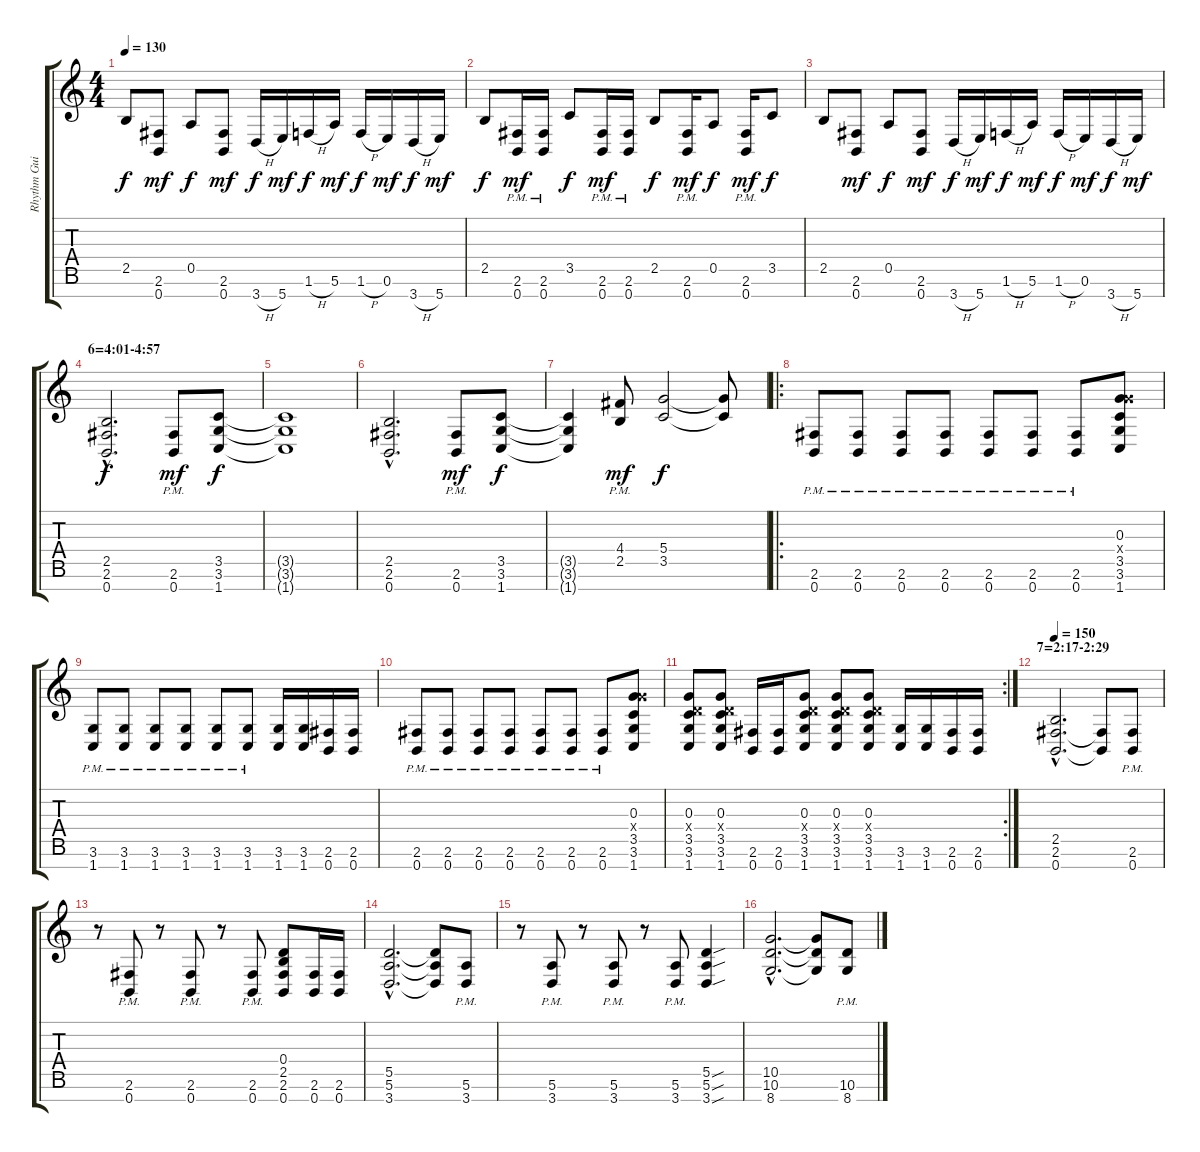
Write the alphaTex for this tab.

\track ("Rhythm Guitar" "Rhythm Gui") {instrument distortionguitar}
\staff {score tabs}
\tuning (E4 B3 G3 D3 A2 E2 B1) {hide}
\ts (4 4)
\tempo 130
\clef g2
\ks c
2.5.8{dy f} (2.6 0.7).8{dy mf} 0.5.8{dy f} (2.6 0.7).8{dy mf} 3.7{h}.16{dy f} 5.7.16{dy mf} 1.6{h}.16{dy f} 5.6.16{dy mf} 1.6{h}.16{dy f} 0.6.16{dy mf} 3.7{h}.16{dy f} 5.7.16{dy mf} |
2.5.8{dy f} (2.6{pm} 0.7{pm}).16{dy mf} (2.6{pm} 0.7{pm}).16 3.5.8{dy f} (2.6{pm} 0.7{pm}).16{dy mf} (2.6{pm} 0.7{pm}).16 2.5.8{dy f} (2.6{pm} 0.7{pm}).16{dy mf} 0.5.8{dy f} (2.6{pm} 0.7{pm}).16{dy mf} 3.5.8{dy f} |
2.5.8 (2.6 0.7).8{dy mf} 0.5.8{dy f} (2.6 0.7).8{dy mf} 3.7{h}.16{dy f} 5.7.16{dy mf} 1.6{h}.16{dy f} 5.6.16{dy mf} 1.6{h}.16{dy f} 0.6.16{dy mf} 3.7{h}.16{dy f} 5.7.16{dy mf} |
\section ("" "6=4:01-4:57")
(2.5{hac} 2.6{hac} 0.7{hac}).2{d dy f} (2.6{pm} 0.7{pm}).8{dy mf} (3.5 3.6 1.7).8{dy f} |
(3.5{t} 3.6{t} 1.7{t}).1 |
(2.5{hac} 2.6{hac} 0.7{hac}).2{d} (2.6{pm} 0.7{pm}).8{dy mf} (3.5 3.6 1.7).8{dy f} |
(3.5{t} 3.6{t} 1.7{t}).4 (4.4{pm} 2.5{pm}).8{dy mf} (5.4 3.5).2{dy f} (5.4{t} 3.5{t}).8 |
\ro
(2.6{pm} 0.7{pm}).8 (2.6{pm} 0.7{pm}).8 (2.6{pm} 0.7{pm}).8 (2.6{pm} 0.7{pm}).8 (2.6{pm} 0.7{pm}).8 (2.6{pm} 0.7{pm}).8 (2.6{pm} 0.7{pm}).8 (0.3 5.4{x} 3.5 3.6 1.7).8 |
(3.6{pm} 1.7{pm}).8 (3.6{pm} 1.7{pm}).8 (3.6{pm} 1.7{pm}).8 (3.6{pm} 1.7{pm}).8 (3.6{pm} 1.7{pm}).8 (3.6{pm} 1.7{pm}).8 (3.6 1.7).16 (3.6 1.7).16 (2.6 0.7).16 (2.6 0.7).16 |
(2.6{pm} 0.7{pm}).8 (2.6{pm} 0.7{pm}).8 (2.6{pm} 0.7{pm}).8 (2.6{pm} 0.7{pm}).8 (2.6{pm} 0.7{pm}).8 (2.6{pm} 0.7{pm}).8 (2.6{pm} 0.7{pm}).8 (0.3 5.4{x} 3.5 3.6 1.7).8 |
\rc 2
(0.3 0.4{x} 3.5 3.6 1.7).8 (0.3 0.4{x} 3.5 3.6 1.7).8 (2.6 0.7).16 (2.6 0.7).16 (0.3 0.4{x} 3.5 3.6 1.7).8 (0.3 0.4{x} 3.5 3.6 1.7).8 (0.3 0.4{x} 3.5 3.6 1.7).8 (3.6 1.7).16 (3.6 1.7).16 (2.6 0.7).16 (2.6 0.7).16 |
\section ("" "7=2:17-2:29")
\tempo 150
(2.5{hac} 2.6{hac} 0.7{hac}).2{d} (2.6{t} 0.7{t}).8 (2.6{pm} 0.7{pm}).8 |
r.8 (2.6{pm} 0.7{pm}).8 r.8 (2.6{pm} 0.7{pm}).8 r.8 (2.6{pm} 0.7{pm}).8 (0.4 2.5 2.6 0.7).8 (2.6 0.7).16 (2.6 0.7).16 |
(5.5{hac} 5.6{hac} 3.7{hac}).2{d} (5.5{t} 5.6{t} 3.7{t}).8 (5.6{pm} 3.7{pm}).8 |
r.8 (5.6{pm} 3.7{pm}).8 r.8 (5.6{pm} 3.7{pm}).8 r.8 (5.6{pm} 3.7{pm}).8 (5.5{sou} 5.6{sou} 3.7{sou}).4 |
(10.5{hac} 10.6{hac} 8.7{hac}).2{d} (10.5{t} 10.6{t} 8.7{t}).8 (10.6{pm} 8.7{pm}).8
